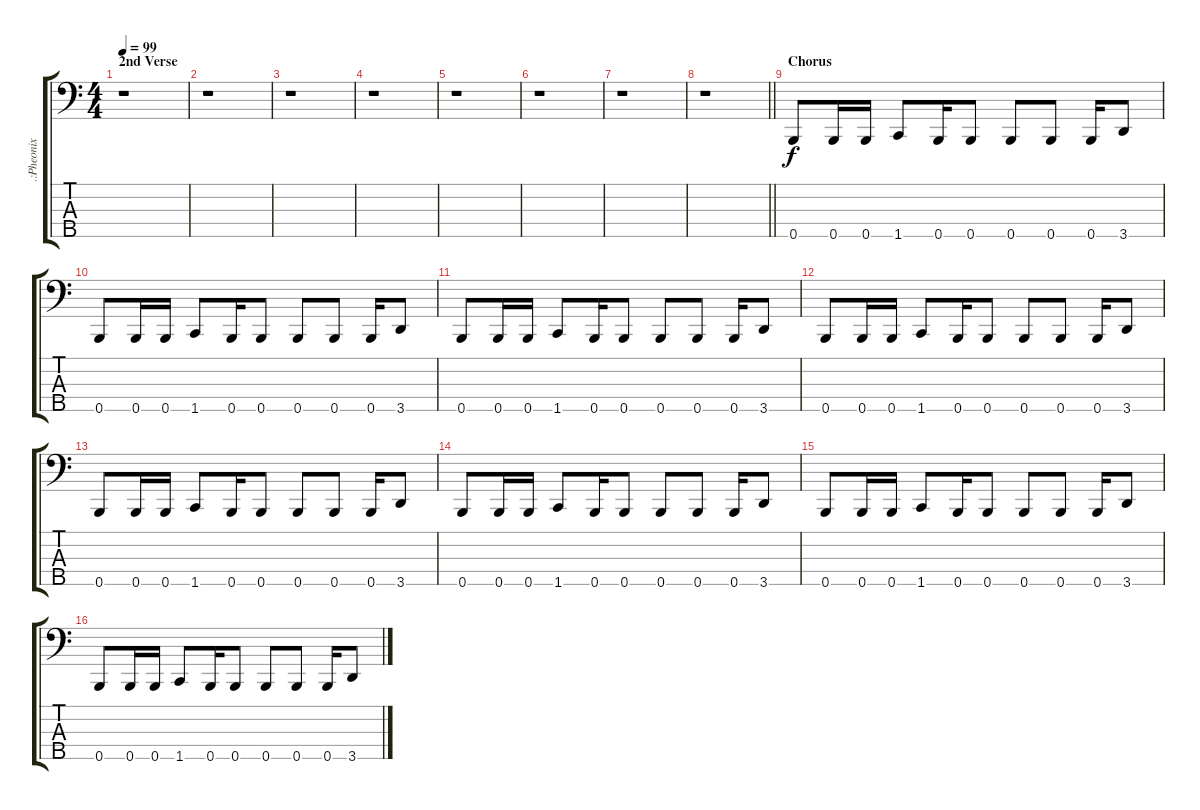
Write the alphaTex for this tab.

\track (".:Pheonix - Bass:." ".:Pheonix ") {instrument electricbassfinger}
\staff {score tabs}
\tuning (G2 D2 A1 E1 B0) {hide}
\ts (4 4)
\section ("" "2nd Verse")
\tempo 99
\clef f4
\ks c
r.1{dy f} |
r.1 |
r.1 |
r.1 |
r.1 |
r.1 |
r.1 |
\barLineRight lightlight
r.1 |
\section ("" "Chorus")
0.5.8 0.5.16 0.5.16 1.5.8 0.5.16 0.5.8 0.5.8 0.5.8 0.5.16 3.5.8 |
0.5.8 0.5.16 0.5.16 1.5.8 0.5.16 0.5.8 0.5.8 0.5.8 0.5.16 3.5.8 |
0.5.8 0.5.16 0.5.16 1.5.8 0.5.16 0.5.8 0.5.8 0.5.8 0.5.16 3.5.8 |
0.5.8 0.5.16 0.5.16 1.5.8 0.5.16 0.5.8 0.5.8 0.5.8 0.5.16 3.5.8 |
0.5.8 0.5.16 0.5.16 1.5.8 0.5.16 0.5.8 0.5.8 0.5.8 0.5.16 3.5.8 |
0.5.8 0.5.16 0.5.16 1.5.8 0.5.16 0.5.8 0.5.8 0.5.8 0.5.16 3.5.8 |
0.5.8 0.5.16 0.5.16 1.5.8 0.5.16 0.5.8 0.5.8 0.5.8 0.5.16 3.5.8 |
0.5.8 0.5.16 0.5.16 1.5.8 0.5.16 0.5.8 0.5.8 0.5.8 0.5.16 3.5.8
